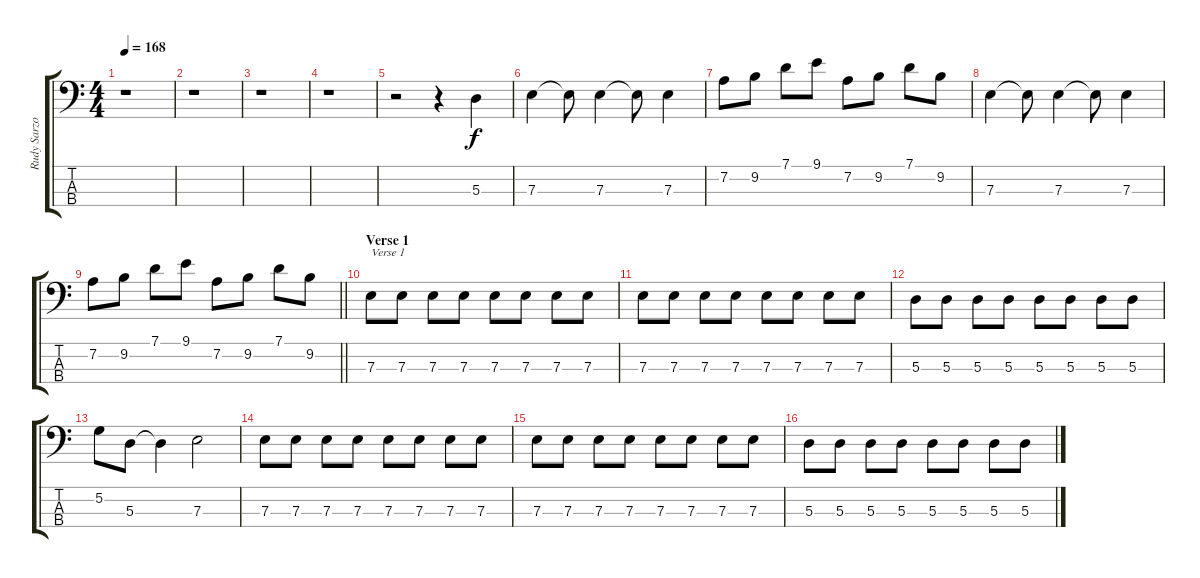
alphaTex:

\track ("Rudy Sarzo" "Rudy Sarzo") {instrument electricbassfinger}
\staff {score tabs}
\tuning (G2 D2 A1 E1) {hide}
\ts (4 4)
\tempo 168
\clef f4
\ks c
r.1{dy f instrument electricbassfinger} |
r.1 |
r.1 |
r.1 |
r.2 r.4 5.3.4 |
7.3.4 7.3{t}.8 7.3.4 7.3{t}.8 7.3.4 |
7.2.8 9.2.8 7.1.8 9.1.8 7.2.8 9.2.8 7.1.8 9.2.8 |
7.3.4 7.3{t}.8 7.3.4 7.3{t}.8 7.3.4 |
\barLineRight lightlight
7.2.8 9.2.8 7.1.8 9.1.8 7.2.8 9.2.8 7.1.8 9.2.8 |
\section ("" "Verse 1")
7.3.8{txt "Verse 1"} 7.3.8 7.3.8 7.3.8 7.3.8 7.3.8 7.3.8 7.3.8 |
7.3.8 7.3.8 7.3.8 7.3.8 7.3.8 7.3.8 7.3.8 7.3.8 |
5.3.8 5.3.8 5.3.8 5.3.8 5.3.8 5.3.8 5.3.8 5.3.8 |
5.2.8 5.3.8 5.3{t}.4 7.3.2 |
7.3.8 7.3.8 7.3.8 7.3.8 7.3.8 7.3.8 7.3.8 7.3.8 |
7.3.8 7.3.8 7.3.8 7.3.8 7.3.8 7.3.8 7.3.8 7.3.8 |
5.3.8 5.3.8 5.3.8 5.3.8 5.3.8 5.3.8 5.3.8 5.3.8
